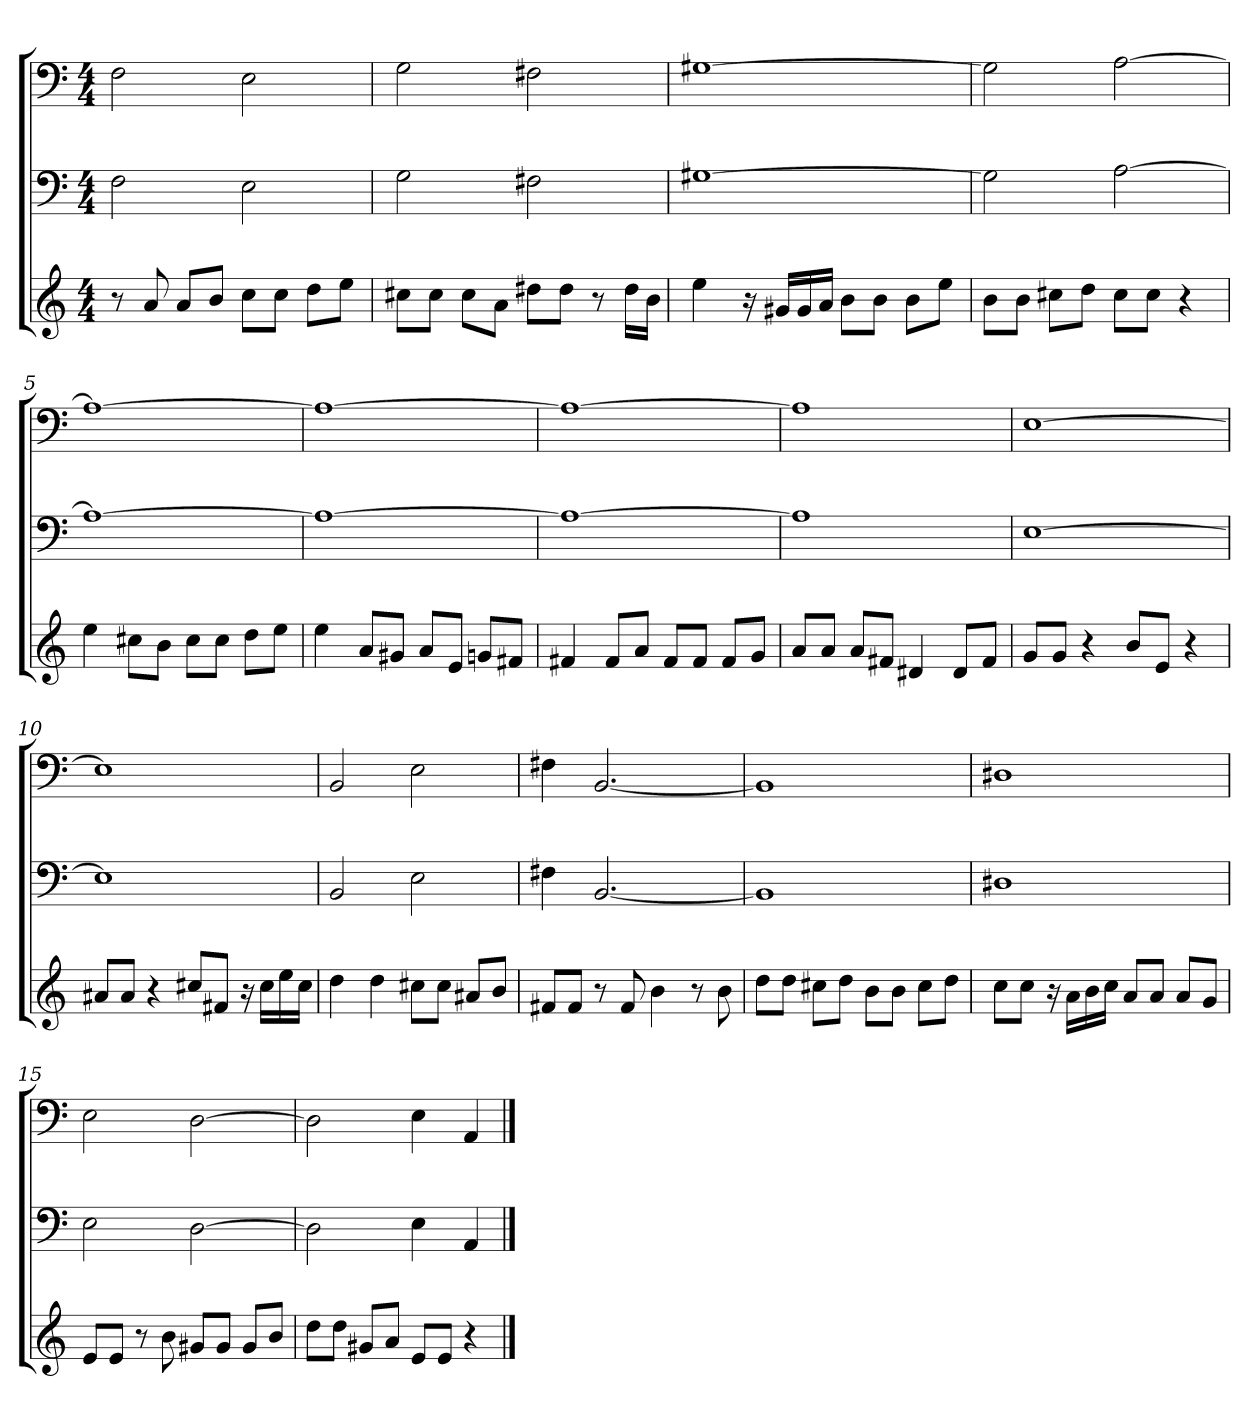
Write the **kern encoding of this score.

**kern	**kern	**kern
*part3	*part2	*part1
*staff3	*staff2	*staff1
*k[]	*k[]	*k[]
*a:	*a:	*a:
*M4/4	*M4/4	*M4/4
=1	=1	=1
8r	2F	2F
8a	.	.
8aL	.	.
8bJ	.	.
8ccL	2E	2E
8ccJ	.	.
8ddL	.	.
8eeJ	.	.
=2	=2	=2
8cc#XL	2G	2G
8cc#J	.	.
8cc#L	.	.
8aJ	.	.
8dd#XL	2F#X	2F#X
8dd#J	.	.
8r	.	.
16dd#LL	.	.
16bJJ	.	.
=3	=3	=3
4ee	[1G#X	[1G#X
16r	.	.
16g#XLL	.	.
16g#	.	.
16aJJ	.	.
8bL	.	.
8bJ	.	.
8bL	.	.
8eeJ	.	.
=4	=4	=4
8bL	2G#]	2G#]
8bJ	.	.
8cc#XL	.	.
8ddJ	.	.
8cc#L	[2A	[2A
8cc#J	.	.
4r	.	.
=5	=5	=5
4ee	1A_	1A_
8cc#XL	.	.
8bJ	.	.
8cc#L	.	.
8cc#J	.	.
8ddL	.	.
8eeJ	.	.
=6	=6	=6
4ee	1A_	1A_
8aL	.	.
8g#XJ	.	.
8aL	.	.
8eJ	.	.
8gnL	.	.
8f#XJ	.	.
=7	=7	=7
4f#X	1A_	1A_
8f#L	.	.
8aJ	.	.
8f#L	.	.
8f#J	.	.
8f#L	.	.
8gJ	.	.
=8	=8	=8
8aL	1A]	1A]
8aJ	.	.
8aL	.	.
8f#XJ	.	.
4d#X	.	.
8d#L	.	.
8f#J	.	.
=9	=9	=9
8gL	[1E	[1E
8gJ	.	.
4r	.	.
8bL	.	.
8eJ	.	.
4r	.	.
=10	=10	=10
8a#XL	1E]	1E]
8a#J	.	.
4r	.	.
8cc#XL	.	.
8f#XJ	.	.
16r	.	.
16cc#LL	.	.
16ee	.	.
16cc#JJ	.	.
=11	=11	=11
4dd	2BB	2BB
4dd	.	.
8cc#XL	2E	2E
8cc#J	.	.
8a#XL	.	.
8bJ	.	.
=12	=12	=12
8f#XL	4F#X	4F#X
8f#J	.	.
8r	[2.BB	[2.BB
8f#	.	.
4b	.	.
8r	.	.
8b	.	.
=13	=13	=13
8ddL	1BB]	1BB]
8ddJ	.	.
8cc#XL	.	.
8ddJ	.	.
8bL	.	.
8bJ	.	.
8cc#L	.	.
8ddJ	.	.
=14	=14	=14
8ccL	1D#X	1D#X
8ccJ	.	.
16r	.	.
16aLL	.	.
16b	.	.
16ccJJ	.	.
8aL	.	.
8aJ	.	.
8aL	.	.
8gJ	.	.
=15	=15	=15
8eL	2E	2E
8eJ	.	.
8r	.	.
8b	.	.
8g#XL	[2D	[2D
8g#J	.	.
8g#L	.	.
8bJ	.	.
=16	=16	=16
8ddL	2D]	2D]
8ddJ	.	.
8g#XL	.	.
8aJ	.	.
8eL	4E	4E
8eJ	.	.
4r	4AA	4AA
==	==	==
*-	*-	*-
